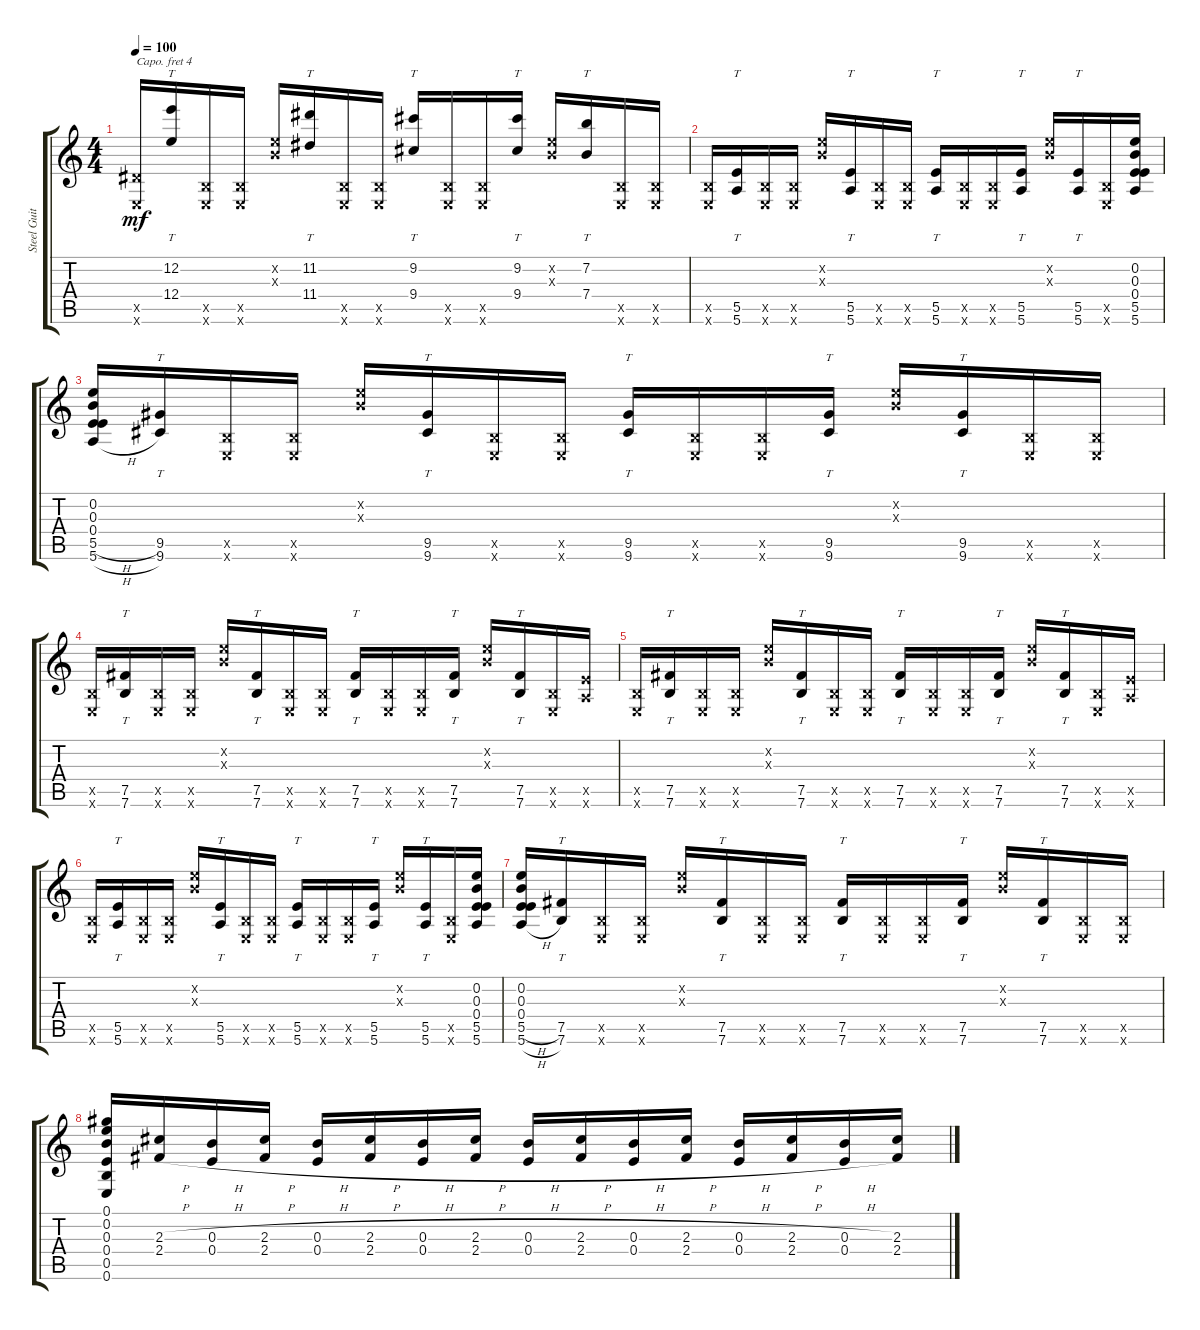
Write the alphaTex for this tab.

\track ("Steel Guitar" "Steel Guit") {instrument acousticguitarsteel}
\staff {score tabs}
\capo 4
\tuning (E4 C4 G3 C3 G2 C2) {hide}
\ts (4 4)
\tempo 100
\clef g2
\ks c
(4.5{x} 0.6{x}).16{dy mf} (12.2 12.4).16{tt} (0.5{x} 0.6{x}).16 (0.5{x} 0.6{x}).16 (0.2{x} 0.3{x}).16 (11.2 11.4).16{tt} (0.5{x} 0.6{x}).16 (0.5{x} 0.6{x}).16 (9.2 9.4).16{tt} (0.5{x} 0.6{x}).16 (0.5{x} 0.6{x}).16 (9.2 9.4).16{tt} (0.2{x} 0.3{x}).16 (7.2 7.4).16{tt} (0.5{x} 0.6{x}).16 (0.5{x} 0.6{x}).16 |
(0.5{x} 0.6{x}).16 (5.5 5.6).16{tt} (0.5{x} 0.6{x}).16 (0.5{x} 0.6{x}).16 (0.2{x} 0.3{x}).16 (5.5 5.6).16{tt} (0.5{x} 0.6{x}).16 (0.5{x} 0.6{x}).16 (5.5 5.6).16{tt} (0.5{x} 0.6{x}).16 (0.5{x} 0.6{x}).16 (5.5 5.6).16{tt} (0.2{x} 0.3{x}).16 (5.5 5.6).16{tt} (0.5{x} 0.6{x}).16 (0.2 0.3 0.4 5.5 5.6).16 |
(0.2 0.3 0.4 5.5{h} 5.6{h}).16 (9.5 9.6).16{tt} (0.5{x} 0.6{x}).16 (0.5{x} 0.6{x}).16 (0.2{x} 0.3{x}).16 (9.5 9.6).16{tt} (0.5{x} 0.6{x}).16 (0.5{x} 0.6{x}).16 (9.5 9.6).16{tt} (0.5{x} 0.6{x}).16 (0.5{x} 0.6{x}).16 (9.5 9.6).16{tt} (0.2{x} 0.3{x}).16 (9.5 9.6).16{tt} (0.5{x} 0.6{x}).16 (0.5{x} 0.6{x}).16 |
(0.5{x} 0.6{x}).16 (7.5 7.6).16{tt} (0.5{x} 0.6{x}).16 (0.5{x} 0.6{x}).16 (0.2{x} 0.3{x}).16 (7.5 7.6).16{tt} (0.5{x} 0.6{x}).16 (0.5{x} 0.6{x}).16 (7.5 7.6).16{tt} (0.5{x} 0.6{x}).16 (0.5{x} 0.6{x}).16 (7.5 7.6).16{tt} (0.2{x} 0.3{x}).16 (7.5 7.6).16{tt} (0.5{x} 0.6{x}).16 (5.5{x} 5.6{x}).16 |
(0.5{x} 0.6{x}).16 (7.5 7.6).16{tt} (0.5{x} 0.6{x}).16 (0.5{x} 0.6{x}).16 (0.2{x} 0.3{x}).16 (7.5 7.6).16{tt} (0.5{x} 0.6{x}).16 (0.5{x} 0.6{x}).16 (7.5 7.6).16{tt} (0.5{x} 0.6{x}).16 (0.5{x} 0.6{x}).16 (7.5 7.6).16{tt} (0.2{x} 0.3{x}).16 (7.5 7.6).16{tt} (0.5{x} 0.6{x}).16 (5.5{x} 5.6{x}).16 |
(0.5{x} 0.6{x}).16 (5.5 5.6).16{tt} (0.5{x} 0.6{x}).16 (0.5{x} 0.6{x}).16 (0.2{x} 0.3{x}).16 (5.5 5.6).16{tt} (0.5{x} 0.6{x}).16 (0.5{x} 0.6{x}).16 (5.5 5.6).16{tt} (0.5{x} 0.6{x}).16 (0.5{x} 0.6{x}).16 (5.5 5.6).16{tt} (0.2{x} 0.3{x}).16 (5.5 5.6).16{tt} (0.5{x} 0.6{x}).16 (0.2 0.3 0.4 5.5 5.6).16 |
(0.2 0.3 0.4 5.5{h} 5.6{h}).16 (7.5 7.6).16{tt} (0.5{x} 0.6{x}).16 (0.5{x} 0.6{x}).16 (0.2{x} 0.3{x}).16 (7.5 7.6).16{tt} (0.5{x} 0.6{x}).16 (0.5{x} 0.6{x}).16 (7.5 7.6).16{tt} (0.5{x} 0.6{x}).16 (0.5{x} 0.6{x}).16 (7.5 7.6).16{tt} (0.2{x} 0.3{x}).16 (7.5 7.6).16{tt} (0.5{x} 0.6{x}).16 (0.5{x} 0.6{x}).16 |
(0.1 0.2 0.3 0.4 0.5 0.6).16 (2.3{h} 2.4{h}).16 (0.3{h} 0.4{h}).16 (2.3{h} 2.4{h}).16 (0.3{h} 0.4{h}).16 (2.3{h} 2.4{h}).16 (0.3{h} 0.4{h}).16 (2.3{h} 2.4{h}).16 (0.3{h} 0.4{h}).16 (2.3{h} 2.4{h}).16 (0.3{h} 0.4{h}).16 (2.3{h} 2.4{h}).16 (0.3{h} 0.4{h}).16 (2.3{h} 2.4{h}).16 (0.3{h} 0.4{h}).16 (2.3{h} 2.4{h}).16
